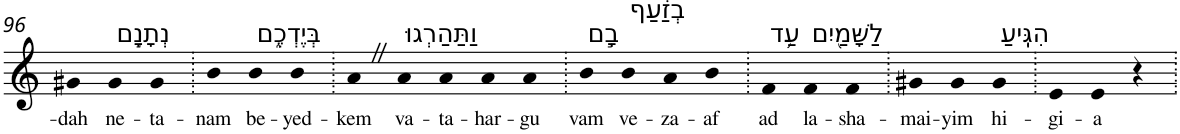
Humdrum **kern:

**kern	**text
*part1	*part1
*staff1	*staff1
*I"Piano	*
*I'Pno	*
!!LO:PB:g=z
*clefG2	*
*k[]	*
=96	=96
!	!LO:LY:b
4g#X	-dah
!LO:TX:a:t=נְתָנָ֣ם	!
!	!LO:LY:b
4g#	ne-
!	!LO:LY:b
4g#	-ta-
=97.	=97.
!	!LO:LY:b
4b	-nam
!LO:TX:a:t=בְּיֶדְכֶ֑ם	!
!	!LO:LY:b
4b	be-
!	!LO:LY:b
4b	-yed-
=98.	=98.
!	!LO:LY:b
4aZ	-kem
!LO:TX:a:t=וַתַּהַרְגוּ	!
!	!LO:LY:b
4a	va-
!	!LO:LY:b
4a	-ta-
!	!LO:LY:b
4a	-har-
!	!LO:LY:b
4a	-gu
=99.	=99.
!LO:TX:a:t=בָ֣ם	!
!	!LO:LY:b
4b	vam
!LO:TX:a:t=בְזַ֔עַף	!
!	!LO:LY:b
4b	ve-
!	!LO:LY:b
4a	-za-
!	!LO:LY:b
4b	-af
=100.	=100.
!LO:TX:a:t=עַ֥ד	!
!	!LO:LY:b
4f	ad
!LO:TX:a:t=לַשָּׁמַ֖יִם	!
!	!LO:LY:b
4f	la-
!	!LO:LY:b
4f	-sha-
=101.	=101.
!	!LO:LY:b
4g#X	-mai-
!	!LO:LY:b
4g#	-yim
!LO:TX:a:t=הִגִּֽיעַ	!
!	!LO:LY:b
4g#	hi-
=102.	=102.
!	!LO:LY:b
4e	-gi-
!	!LO:LY:b
4e	-a
4r	.
=.	=.
*-	*-
